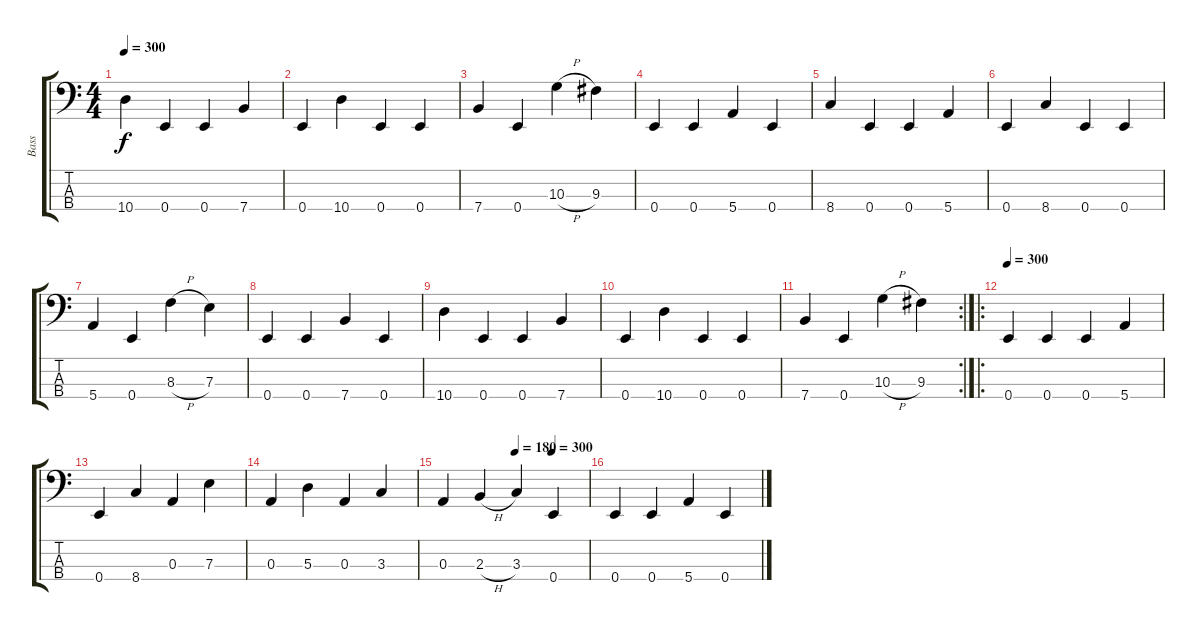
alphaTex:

\track ("Bass" "Bass") {instrument electricbassfinger}
\staff {score tabs}
\tuning (G2 D2 A1 E1) {hide}
\ts (4 4)
\tempo 300
\clef f4
\ks c
10.4.4{dy f} 0.4.4 0.4.4 7.4.4 |
0.4.4 10.4.4 0.4.4 0.4.4 |
7.4.4 0.4.4 10.3{h}.4 9.3.4 |
0.4.4 0.4.4 5.4.4 0.4.4 |
8.4.4 0.4.4 0.4.4 5.4.4 |
0.4.4 8.4.4 0.4.4 0.4.4 |
5.4.4 0.4.4 8.3{h}.4 7.3.4 |
0.4.4 0.4.4 7.4.4 0.4.4 |
10.4.4 0.4.4 0.4.4 7.4.4 |
0.4.4 10.4.4 0.4.4 0.4.4 |
\rc 2
7.4.4 0.4.4 10.3{h}.4 9.3.4 |
\ro
\tempo 300
0.4.4 0.4.4 0.4.4 5.4.4 |
0.4.4 8.4.4 0.3.4 7.3.4 |
0.3.4 5.3.4 0.3.4 3.3.4 |
\tempo (180 0.5)
\tempo (300 0.75)
0.3.4 2.3{h}.4 3.3.4 0.4.4 |
0.4.4 0.4.4 5.4.4 0.4.4
